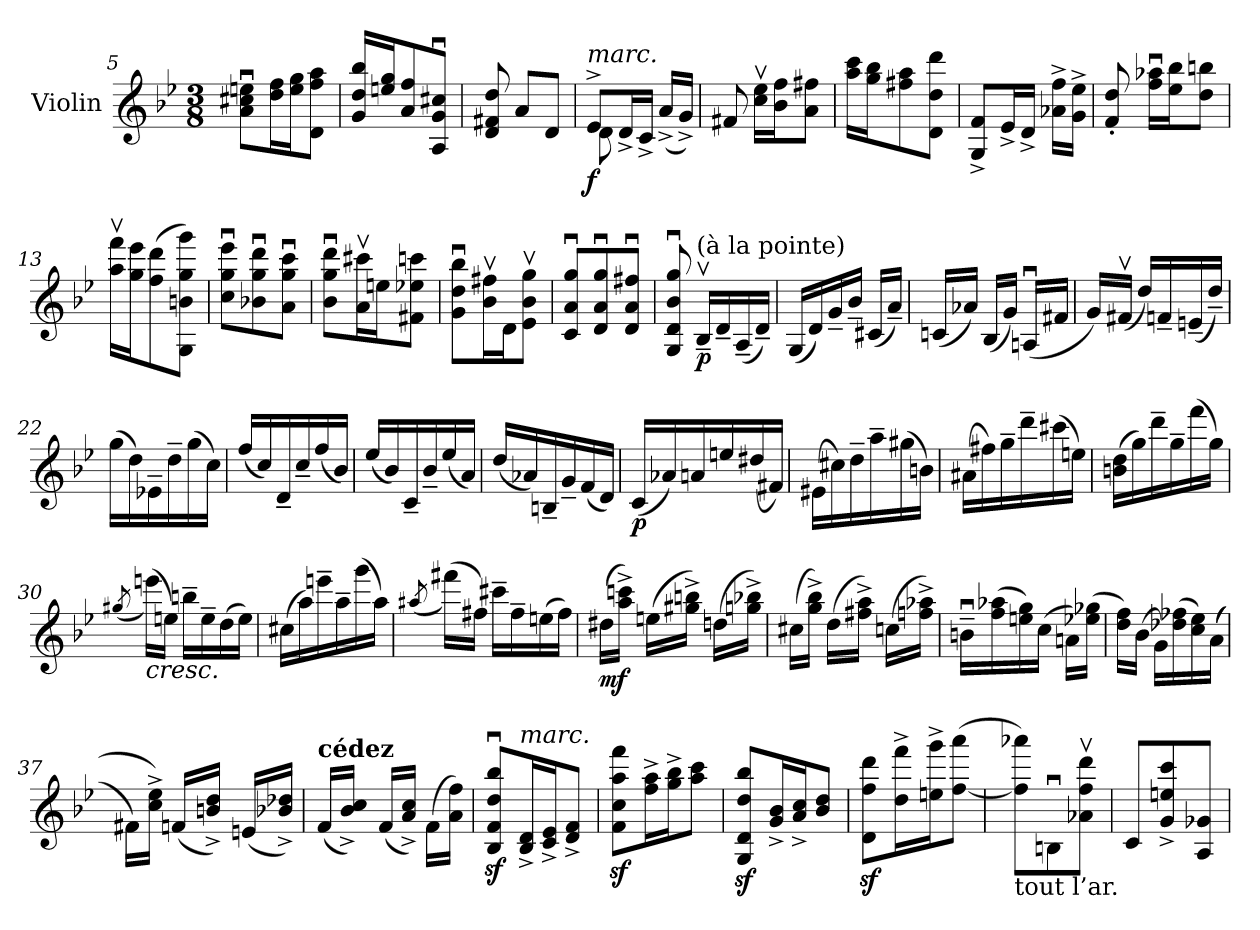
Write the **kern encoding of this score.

**kern	**dynam
*part1	*part1
*staff1	*staff1
*I"Violin	*
*I'Vln.	*
*clefG2	*
*k[b-e-]	*
*M3/8	*
=5	=5
8a\u 8cc#X\u 8een\uL	.
16dd\ 16ff\L	.
16ee\ 16gg\J	.
8d\ 8ff\ 8aa\J	.
=6	=6
16g/ 16dd/ 16bb-/LL	.
16een/ 16gg/J	.
8a/ 8ff/	.
8A/u 8g/u 8cc#X/uJ	.
!!LO:LB:g=z
=7	=7
8d/ 8f#X/ 8dd/	.
8a/L	.
8d/J	.
=8	=8
*^	*
!LO:TX:i:t=marc.	!	!
!	!	!LO:DY:b
8e-^/L	8d\	f
16d^>/L	4ryy	.
16c^>/JJ	.	.
(<16a^>/LL	.	.
16g^>/JJ)	.	.
*v	*v	*
=9	=9
8f#X/	.
16cc\v 16ee-\vLL	.
16b-\ 16ff\J	.
8a\ 8ff#X\J	.
=10	=10
16aa\ 16ccc\LL	.
16gg\ 16bb-\J	.
8ff#X\ 8aa\	.
8d\ 8dd\ 8ddd\J	.
=11	=11
8G/^ 8f/^L	.
16e-^/L	.
16d^/JJ	.
16a-X\^ 16ff\^LL	.
16g\^ 16ee-\^JJ	.
=12	=12
8f/' 8dd/'	.
16ff\u 16aa-X\uLL	.
16ee-\ 16bb-\J	.
8dd\ 8bbn\J	.
=13	=13
16aa\v 16fff\vLL	.
16gg\ 16eee-\J	.
(>8ff\ 8ddd\	.
8G\ 8bn\ 8gg\ 8ggg\J)	.
!!LO:LB:g=z
=14	=14
8cc\u 8gg\u 8eee-\uL	.
8b-X\u 8gg\u 8ddd\u	.
8a\u 8gg\u 8ccc\uJ	.
=15	=15
8b-\u 8gg\u 8ddd\uL	.
16a\v 16ccc#X\vL	.
16een\J	.
8f#X\ 8ee-X\ 8cccn\J	.
=16	=16
8g\u 8dd\u 8bb-\uL	.
16b-\v 16ff#X\vL	.
16d\J	.
8e-\v 8b-\v 8gg\vJ	.
=17	=17
8c/u 8a/u 8gg/uL	.
8d/u 8a/u 8gg/u	.
8d/u 8a/u 8ff#X/uJ	.
=18	=18
8G/u 8d/u 8b-/u 8gg/u	.
!LO:TX:a:t=(à la pointe)	!
!	!LO:DY:b
16B-v~/LL	p
16d~/	.
(<16A~/	.
16d~/JJ)	.
=19	=19
(<16G/LL	.
16d/)	.
16g~/	.
16b-~/JJ	.
(<16c#X/LL	.
16a~/JJ)	.
!!LO:LB:g=z
=20	=20
(<16cn/LL	.
16a-X/JJ)	.
(<16B-/LL	.
16g/JJ)	.
(<16Anu/LL	.
16f#X/JJ	.
=21	=21
16g/LL)	.
(<16f#Xv/JJ	.
16dd/LL)	.
16fn~/	.
(<16en~/	.
16dd~/JJ)	.
=22	=22
(>16gg\LL	.
16dd\)	.
16e-X~\	.
16dd~\	.
(>16gg\	.
16cc\JJ)	.
=23	=23
(<16ff/LL	.
16cc/)	.
16d~/	.
16cc~/	.
(<16ff/	.
16b-/JJ)	.
=24	=24
(<16ee-/LL	.
16b-/)	.
16c~/	.
16b-~/	.
(<16ee-/	.
16a/JJ)	.
=25	=25
(<16dd/LL	.
16a-X/)	.
16Bn~/	.
16g~/	.
(<16f/	.
16d/JJ)	.
!!LO:LB:g=z
=26	=26
!	!LO:DY:b
(<16c/LL	p
16a-X/)	.
16an/	.
16een/	.
(<16dd#X/	.
16f#X/JJ)	.
=27	=27
(>16e#X\LL	.
16cc#X\)	.
16dd~\	.
16aa~\	.
(>16gg#X\	.
16bn\JJ)	.
=28	=28
(>16a#X\LL	.
16ff#X\)	.
16gg~\	.
16ddd~\	.
(>16ccc#X\	.
16een\JJ)	.
=29	=29
(>16bn\ 16dd\LL	.
16gg\)	.
16ddd~\	.
16gg~\	.
(>16fff\	.
16gg\JJ)	.
=30	=30
(<8qgg#X/	.
!LO:TX:b:i:t=cresc.	!
(>16eeen\LL)	.
16een\JJ)	.
16bbn~\LL	.
16ee~\	.
(>16dd\	.
16ee\JJ)	.
=31	=31
(>16cc#X\LL	.
16aa\)	.
16eeen~\	.
16aa~\	.
(>16ggg\	.
16aa\JJ)	.
!!LO:LB:g=z
=32	=32
(<8qaa#X/	.
(>16fff#X\LL)	.
16ff#X\JJ)	.
16ccc#X~\LL	.
16ff#~\	.
(>16een\	.
16ff#\JJ)	.
=33	=33
!	!LO:DY:b
(>16dd#X\LL	mf
16aa\^ 16cccn\^JJ)	.
(>16een\LL	.
16gg#X\^ 16bbn\^JJ)	.
(>16ddn\LL	.
16ggn\^ 16bb-X\^JJ)	.
=34	=34
(>16cc#X\LL	.
16gg\^ 16bb-\^JJ)	.
(>16dd\LL	.
16ff#X\^ 16aa\^JJ)	.
(>16ccn\LL	.
16ffn\^ 16aa-X\^JJ)	.
=35	=35
16bnu~\LL	.
(>16ff\ 16aa-X\	.
16een\ 16gg\)	.
(>16cc\JJ	.
16an\LL)	.
(>16ee-X\ 16gg-X\JJ	.
=36	=36
16dd\ 16ff\LL)	.
(>16b-\JJ	.
16g\LL)	.
(>16dd-X\ 16ff-X\	.
16cc\ 16ee-\)	.
(>(>16a\JJ	.
!!LO:LB:g=z
=37	=37
16f#X\LL)	.
16cc\^ 16ee-\^JJ)	.
(<16fn/LL	.
16bn/^ 16dd/^JJ)	.
(<16en/LL	.
16b-X/^ 16dd-X/^JJ)	.
=38	=38
!LO:TX:a:B:t=cédez	!
(<16f/LL	.
16b-/^ 16cc/^JJ)	.
(<16f/LL	.
16a/^ 16cc/^JJ)	.
(>16f\LL	.
16a\ 16ff\JJ)	.
=39	=39
8B-/z<u 8f/z<u 8dd/z<u 8bb-/z<uL	.
!LO:TX:i:t=marc.	!
16B-/^ 16d/^L	.
16c/^ 16e-/^J	.
8d/^ 8f/^J	.
=40	=40
8f\z< 8cc\z< 8aa\z< 8fff\z<L	.
16ff\^ 16aa\^L	.
16gg\^ 16bb-\^J	.
8aa\ 8ccc\J	.
=41	=41
8G/z< 8d/z< 8dd/z< 8bb-/z<L	.
16g/^ 16b-/^L	.
16a/^ 16cc/^J	.
8b-/ 8dd/J	.
=42	=42
8d\z< 8ff\z< 8ddd\z<L	.
16dd\^ 16fff\^L	.
16een\^ 16ggg\^J	.
(>[8ff\ 8aaa\J	.
!!LO:LB:g=z
=43	=43
!LO:TX:b:t=tout l’ar.	!
8ff\] 8aaa-X\L)	.
8Bnu\	.
8a-X\v 8ff\v 8ddd\vJ	.
=44	=44
8c/L	.
8g/^ 8een/^ 8ccc/^	.
8A/ 8g-X/J	.
=	=
*-	*-
